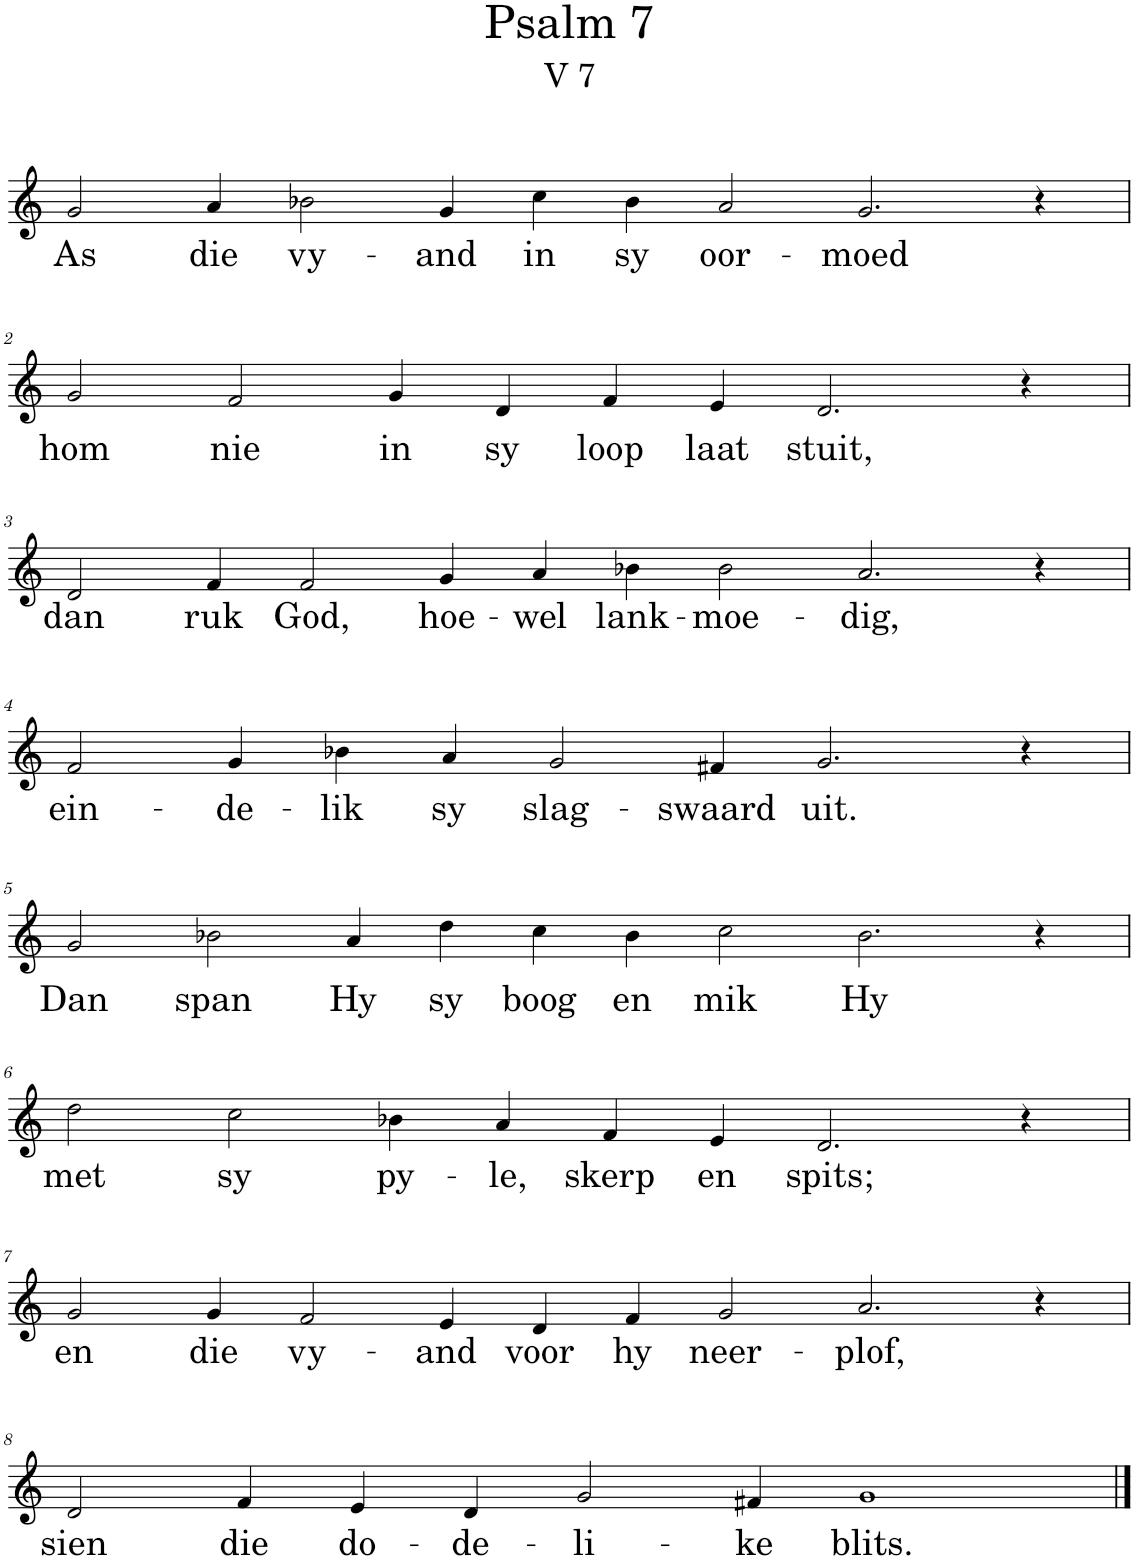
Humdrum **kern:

**kern	**text
*part1	*part1
*staff1	*staff1
*I"Pipe Organ	*
*I'Org.	*
*clefG2	*
*k[]	*
*M14/4	*
=1	=1
!	!LO:LY:b
2g/	As
!	!LO:LY:b
4a/	die
!	!LO:LY:b
2b-X\	vy-
!	!LO:LY:b
4g/	-and
!	!LO:LY:b
4cc\	in
!	!LO:LY:b
4b-\	sy
!	!LO:LY:b
2a/	oor-
!	!LO:LY:b
2.g/	-moed
4r	.
!!LO:LB:g=z
=2	=2
*M12/4	*
!	!LO:LY:b
2g/	hom
!	!LO:LY:b
2f/	nie
!	!LO:LY:b
4g/	in
!	!LO:LY:b
4d/	sy
!	!LO:LY:b
4f/	loop
!	!LO:LY:b
4e/	laat
!	!LO:LY:b
2.d/	stuit,
4r	.
!!LO:LB:g=z
=3	=3
*M14/4	*
!	!LO:LY:b
2d/	dan
!	!LO:LY:b
4f/	ruk
!	!LO:LY:b
2f/	God,
!	!LO:LY:b
4g/	hoe-
!	!LO:LY:b
4a/	-wel
!	!LO:LY:b
4b-X\	lank-
!	!LO:LY:b
2b-\	-moe-
!	!LO:LY:b
2.a/	-dig,
4r	.
!!LO:LB:g=z
=4	=4
*M12/4	*
!	!LO:LY:b
2f/	ein-
!	!LO:LY:b
4g/	-de-
!	!LO:LY:b
4b-X\	-lik
!	!LO:LY:b
4a/	sy
!	!LO:LY:b
2g/	slag-
!	!LO:LY:b
4f#X/	-swaard
!	!LO:LY:b
2.g/	uit.
4r	.
!!LO:LB:g=z
=5	=5
*M14/4	*
!	!LO:LY:b
2g/	Dan
!	!LO:LY:b
2b-X\	span
!	!LO:LY:b
4a/	Hy
!	!LO:LY:b
4dd\	sy
!	!LO:LY:b
4cc\	boog
!	!LO:LY:b
4b-\	en
!	!LO:LY:b
2cc\	mik
!	!LO:LY:b
2.b-\	Hy
4r	.
!!LO:LB:g=z
=6	=6
*M12/4	*
!	!LO:LY:b
2dd\	met
!	!LO:LY:b
2cc\	sy
!	!LO:LY:b
4b-X\	py-
!	!LO:LY:b
4a/	-le,
!	!LO:LY:b
4f/	skerp
!	!LO:LY:b
4e/	en
!	!LO:LY:b
2.d/	spits;
4r	.
!!LO:LB:g=z
=7	=7
*M14/4	*
!	!LO:LY:b
2g/	en
!	!LO:LY:b
4g/	die
!	!LO:LY:b
2f/	vy-
!	!LO:LY:b
4e/	-and
!	!LO:LY:b
4d/	voor
!	!LO:LY:b
4f/	hy
!	!LO:LY:b
2g/	neer-
!	!LO:LY:b
2.a/	-plof,
4r	.
!!LO:LB:g=z
=8	=8
*M12/4	*
!	!LO:LY:b
2d/	sien
!	!LO:LY:b
4f/	die
!	!LO:LY:b
4e/	do-
!	!LO:LY:b
4d/	-de-
!	!LO:LY:b
2g/	-li-
!	!LO:LY:b
4f#X/	-ke
!	!LO:LY:b
1g	blits.
==	==
*-	*-
